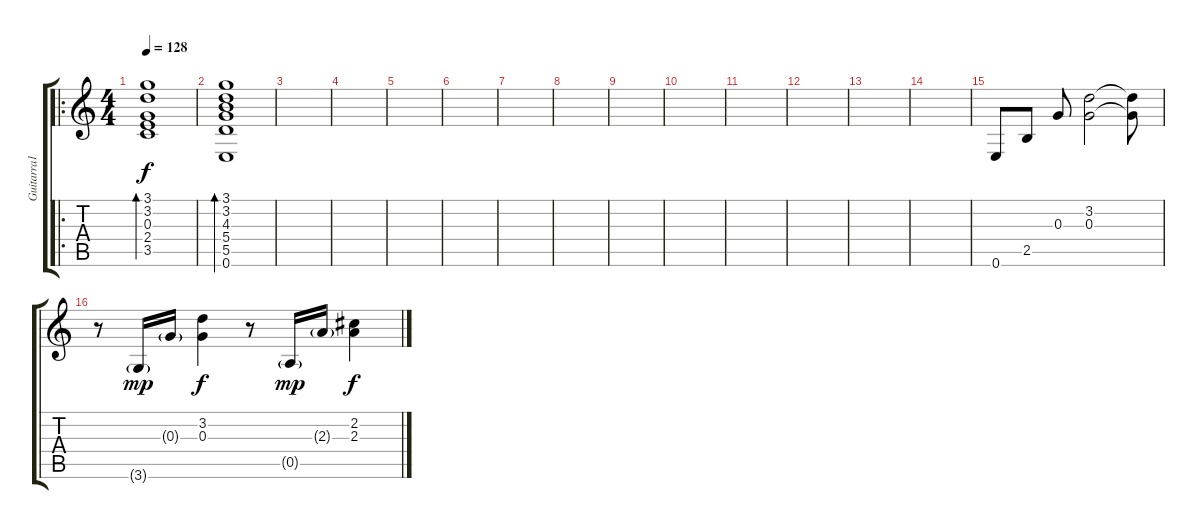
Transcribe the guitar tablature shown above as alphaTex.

\track ("Guitarra1" "Guitarra1") {instrument electricguitarclean}
\staff {score tabs}
\tuning (E4 B3 G3 D3 A2 E2) {hide}
\ro
\ts (4 4)
\tempo 128
\clef g2
\ks c
(3.1 3.2 0.3 2.4 3.5).1{bd 240 dy f instrument electricguitarclean} |
(3.1 3.2 4.3 5.4 5.5 0.6).1{bd 240} |
|
|
|
|
|
|
|
|
|
|
|
|
0.6.8{volume 14 instrument electricguitarclean} 2.5.8 0.3.8 (3.2 0.3).2 (3.2{t} 0.3{t}).8 |
r.8 3.6{g}.16{dy mp} 0.3{g}.16 (3.2 0.3).4{dy f} r.8 0.5{g}.16{dy mp} 2.3{g}.16 (2.2 2.3).4{dy f}
